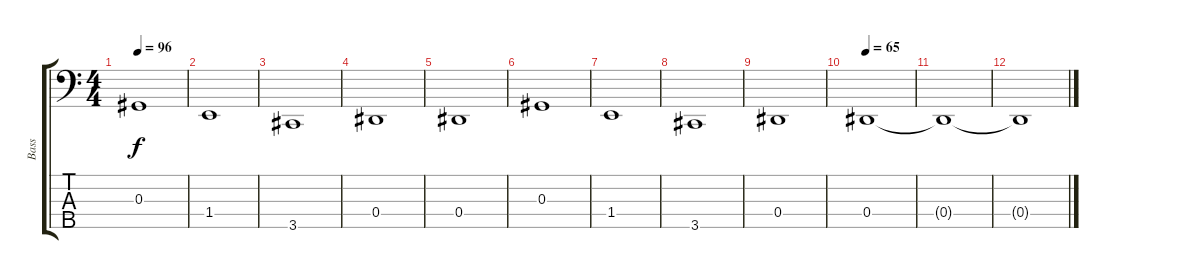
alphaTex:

\track ("Bass" "Bass") {instrument electricbassfinger}
\staff {score tabs}
\tuning (Gb2 Db2 Ab1 Eb1 Bb0) {hide}
\ts (4 4)
\tempo 96
\clef f4
\ks c
0.3.1{dy f} |
1.4.1 |
3.5.1 |
0.4.1 |
0.4.1 |
0.3.1 |
1.4.1 |
3.5.1 |
0.4.1 |
\tempo 65
0.4.1 |
0.4{t}.1 |
0.4{t}.1
